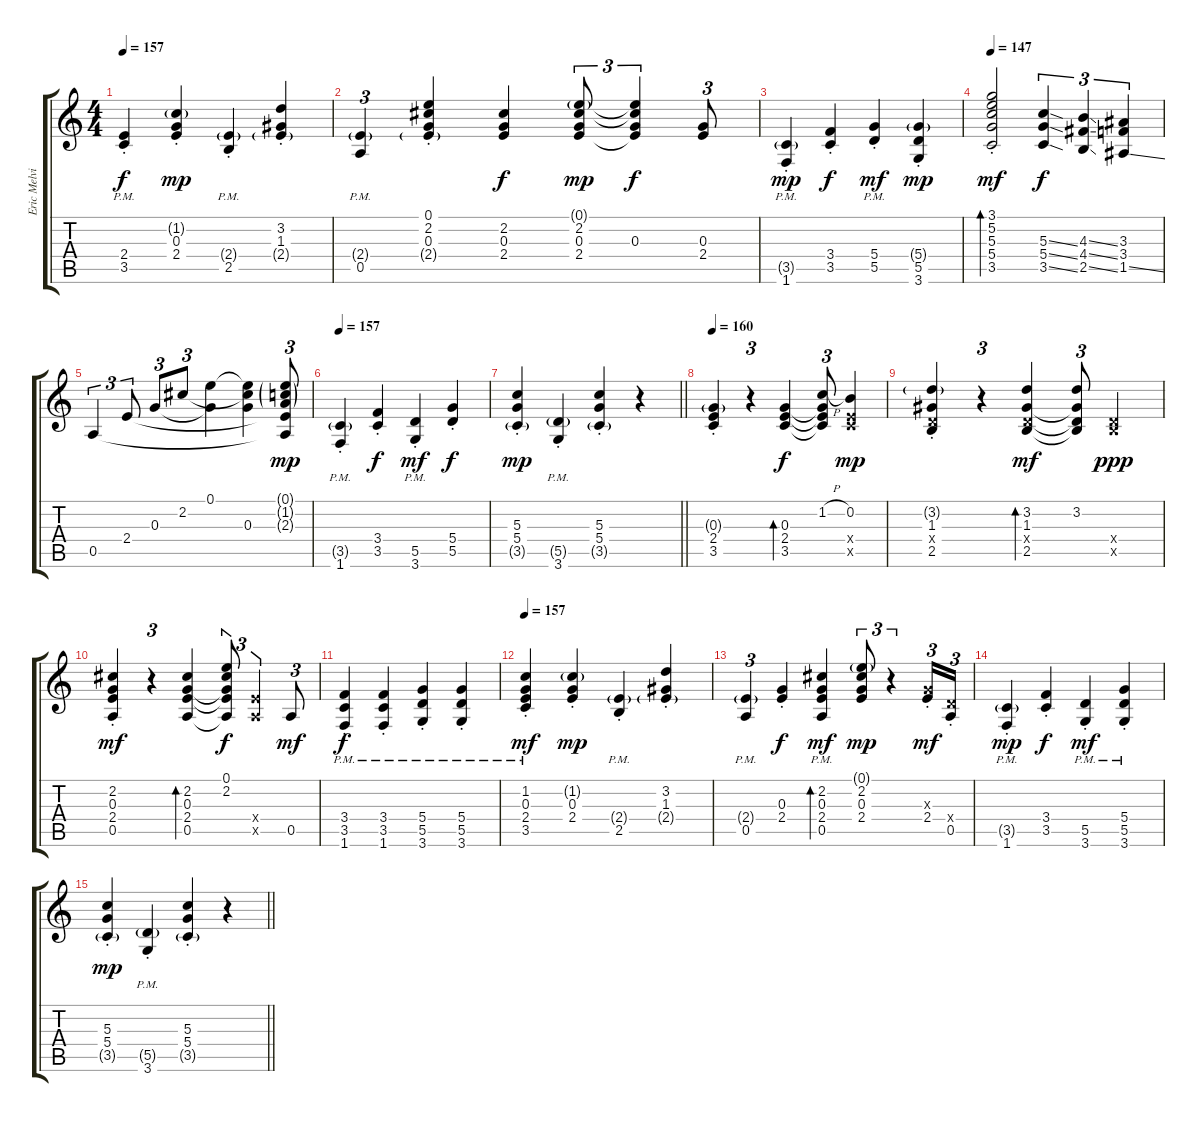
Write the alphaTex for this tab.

\track ("Eric Melvin" "Eric Melvi") {instrument electricguitarjazz}
\staff {score tabs}
\tuning (E4 B3 G3 D3 A2 E2) {hide}
\ts (4 4)
\tempo 157
\clef g2
\ks c
(2.4{pm st} 3.5{pm st}).4{dy f} (1.2{g st} 0.3{st} 2.4{st}).4{dy mp} (2.4{g pm st} 2.5{pm st}).4 (3.2{st} 1.3{st} 2.4{g st}).4 |
(2.4{g pm} 0.5{pm}).4{tu (3 2)} (0.1{st} 2.2{st} 0.3{st} 2.4{g st}).4 (2.2 0.3 2.4).4{dy f} (0.1{g} 2.2 0.3 2.4).8{tu (3 2) dy mp} (0.1{t} 2.2{t} 0.3 2.4{t}).4{tu (3 2) dy f} (0.3 2.4).8{tu (3 2)} |
(3.5{g pm st} 1.6{pm st}).4{dy mp} (3.4{st} 3.5{st}).4{dy f} (5.4{pm st} 5.5{pm st}).4{dy mf} (5.4{g st} 5.5{st} 3.6{st}).4{dy mp} |
\tempo 147
(3.1 5.2 5.3{st} 5.4{st} 3.5{st}).2{bd 240 dy mf} (5.3{ss} 5.4{ss} 3.5{ss}).4{tu (3 2) dy f} (4.3{ss} 4.4{ss} 2.5{ss}).4{tu (3 2)} (3.3 3.4 1.5{ss}).4{tu (3 2)} |
0.5.4{tu (3 2)} 2.4.8{tu (3 2)} 0.3.8{tu (3 2)} 2.2.8{tu (3 2)} (0.1 0.3{t}).4 (0.1{t} 2.2{t} 0.3).4 (0.1{g} 1.2{g} 2.3{g} 2.4{t} 0.5{t}).8{tu (3 2) dy mp} |
\tempo 157
(3.5{g pm st} 1.6{pm st}).4 (3.4{st} 3.5{st}).4{dy f} (5.5{pm st} 3.6{pm st}).4{dy mf} (5.4{st} 5.5{st}).4{dy f} |
\barLineRight lightlight
(5.3{st} 5.4{st} 3.5{g st}).4{dy mp} (5.5{g pm st} 3.6{pm st}).4 (5.3{st} 5.4{st} 3.5{g st}).4 r.4 |
\section ("" "")
\tempo 160
(0.3{g st} 2.4{st} 3.5{st}).4 r.4{tu (3 2)} (0.3 2.4 3.5).4{bd 120 dy f} (1.2{h} 0.3{t} 2.4{t} 3.5{t}).8{tu (3 2)} (0.2 2.4{x} 3.5{x}).4{dy mp} |
(3.2{g st} 1.3{st} 0.4{st x} 2.5{st}).4 r.4{tu (3 2)} (3.2 1.3 0.4{x} 2.5).4{bd 120 dy mf} (3.2 1.3{t} 0.4{t} 2.5{t}).8{tu (3 2)} (0.4{x} 2.5{x}).4{dy ppp} |
(2.2{st} 0.3{st} 2.4{st} 0.5{st}).4{dy mf} r.4{tu (3 2)} (2.2 0.3 2.4 0.5).4{bd 120} (0.1 2.2 0.3{t} 2.4{t} 0.5{t}).8{tu (3 2) dy f} (2.4{x} 0.5{x}).4{tu (3 2)} 0.5.8{tu (3 2) dy mf} |
(3.4{pm st} 3.5{pm st} 1.6{pm st}).4{dy f} (3.4{pm st} 3.5{pm st} 1.6{pm st}).4 (5.4{pm st} 5.5{pm st} 3.6{pm st}).4 (5.4{pm st} 5.5{pm st} 3.6{pm st}).4 |
\tempo 157
(1.2{st} 0.3{st} 2.4{pm st} 3.5{pm st}).4{dy mf} (1.2{g st} 0.3{st} 2.4{st}).4{dy mp} (2.4{g pm st} 2.5{pm st}).4 (3.2{st} 1.3{st} 2.4{g st}).4 |
(2.4{g pm} 0.5{pm}).4{tu (3 2)} (0.3{st} 2.4{st}).4{dy f} (2.2 0.3 2.4 0.5{pm}).4{bd 120 dy mf} (0.1{g} 2.2 0.3 2.4).8{tu (3 2) dy mp} r.4{tu (3 2)} (0.3{x} 2.4{st}).16{tu (3 2) dy mf} (0.4{x} 0.5{st}).16{tu (3 2)} |
(3.5{g pm st} 1.6{pm st}).4{dy mp} (3.4{st} 3.5{st}).4{dy f} (5.5{pm st} 3.6{pm st}).4{dy mf} (5.4{pm st} 5.5{pm st} 3.6{pm st}).4 |
\barLineRight lightlight
(5.3{st} 5.4{st} 3.5{g st}).4{dy mp} (5.5{g pm st} 3.6{pm st}).4 (5.3{st} 5.4{st} 3.5{g st}).4 r.4
